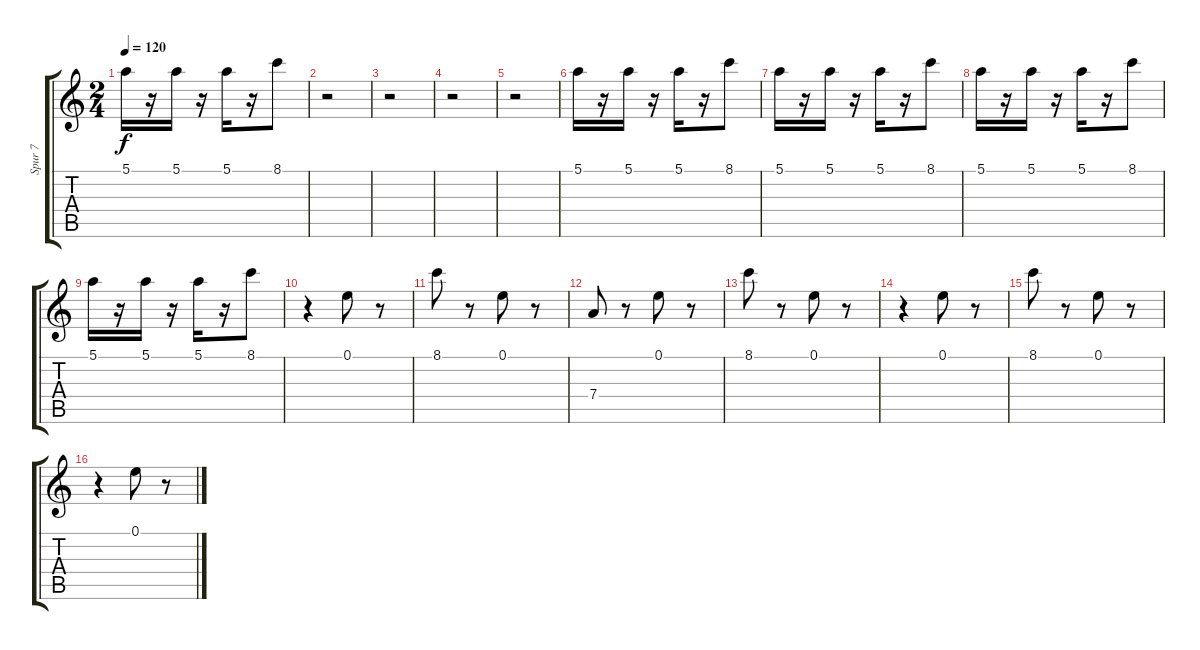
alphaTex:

\track ("Spur 7" "Spur 7") {instrument acousticguitarsteel}
\staff {score tabs}
\tuning (E4 B3 G3 D3 A2 E2) {hide}
\ts (2 4)
\tempo 120
\clef g2
\ks c
5.1.16{dy f} r.16 5.1.16 r.16 5.1.16 r.16 8.1.8 |
r.2 |
r.2 |
r.2 |
r.2 |
5.1.16 r.16 5.1.16 r.16 5.1.16 r.16 8.1.8 |
5.1.16 r.16 5.1.16 r.16 5.1.16 r.16 8.1.8 |
5.1.16 r.16 5.1.16 r.16 5.1.16 r.16 8.1.8 |
5.1.16 r.16 5.1.16 r.16 5.1.16 r.16 8.1.8 |
r.4 0.1.8 r.8 |
8.1.8 r.8 0.1.8 r.8 |
7.4.8 r.8 0.1.8 r.8 |
8.1.8 r.8 0.1.8 r.8 |
r.4 0.1.8 r.8 |
8.1.8 r.8 0.1.8 r.8 |
r.4 0.1.8 r.8
